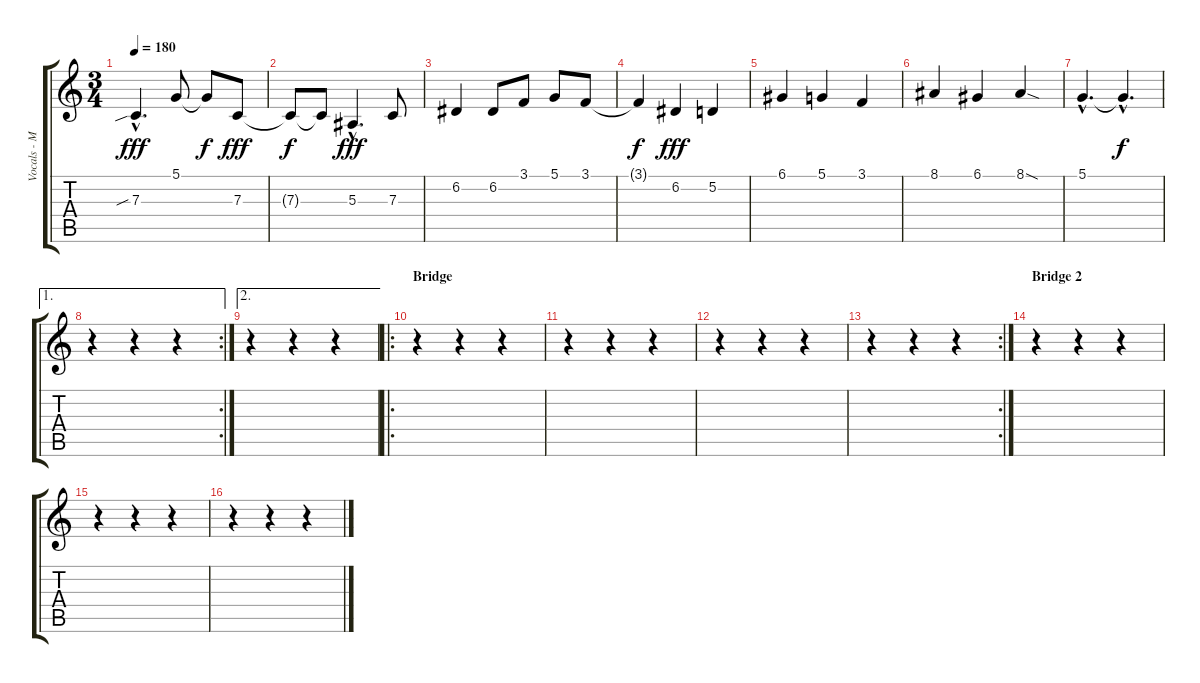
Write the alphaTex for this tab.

\track ("Vocals - Mario" "Vocals - M") {instrument lead2sawtooth}
\staff {score tabs}
\tuning (D4 A3 F3 C3 G2 C2) {hide}
\ts (3 4)
\tempo 180
\clef g2
\ks c
7.3{sib hac}.4{d dy fff} 5.1.8 5.1{t}.8{dy f} 7.3.8{dy fff} |
7.3{t}.8{dy f} 7.3{t}.8 5.3{hac}.4{d dy fff} 7.3.8 |
6.2.4 6.2.8 3.1.8 5.1.8 3.1.8 |
3.1{t}.4{dy f} 6.2.4{dy fff} 5.2.4 |
6.1.4 5.1.4 3.1.4 |
8.1.4 6.1.4 8.1{sod}.4 |
5.1{hac}.4{d} 5.1{hac t}.4{d dy f} |
\ae 1
\rc 2
r.4 r.4 r.4 |
\ae 2
r.4 r.4 r.4 |
\ro
\section ("" "Bridge")
r.4 r.4 r.4 |
r.4 r.4 r.4 |
r.4 r.4 r.4 |
\rc 2
r.4 r.4 r.4 |
\section ("" "Bridge 2")
r.4 r.4 r.4 |
r.4 r.4 r.4 |
r.4 r.4 r.4
